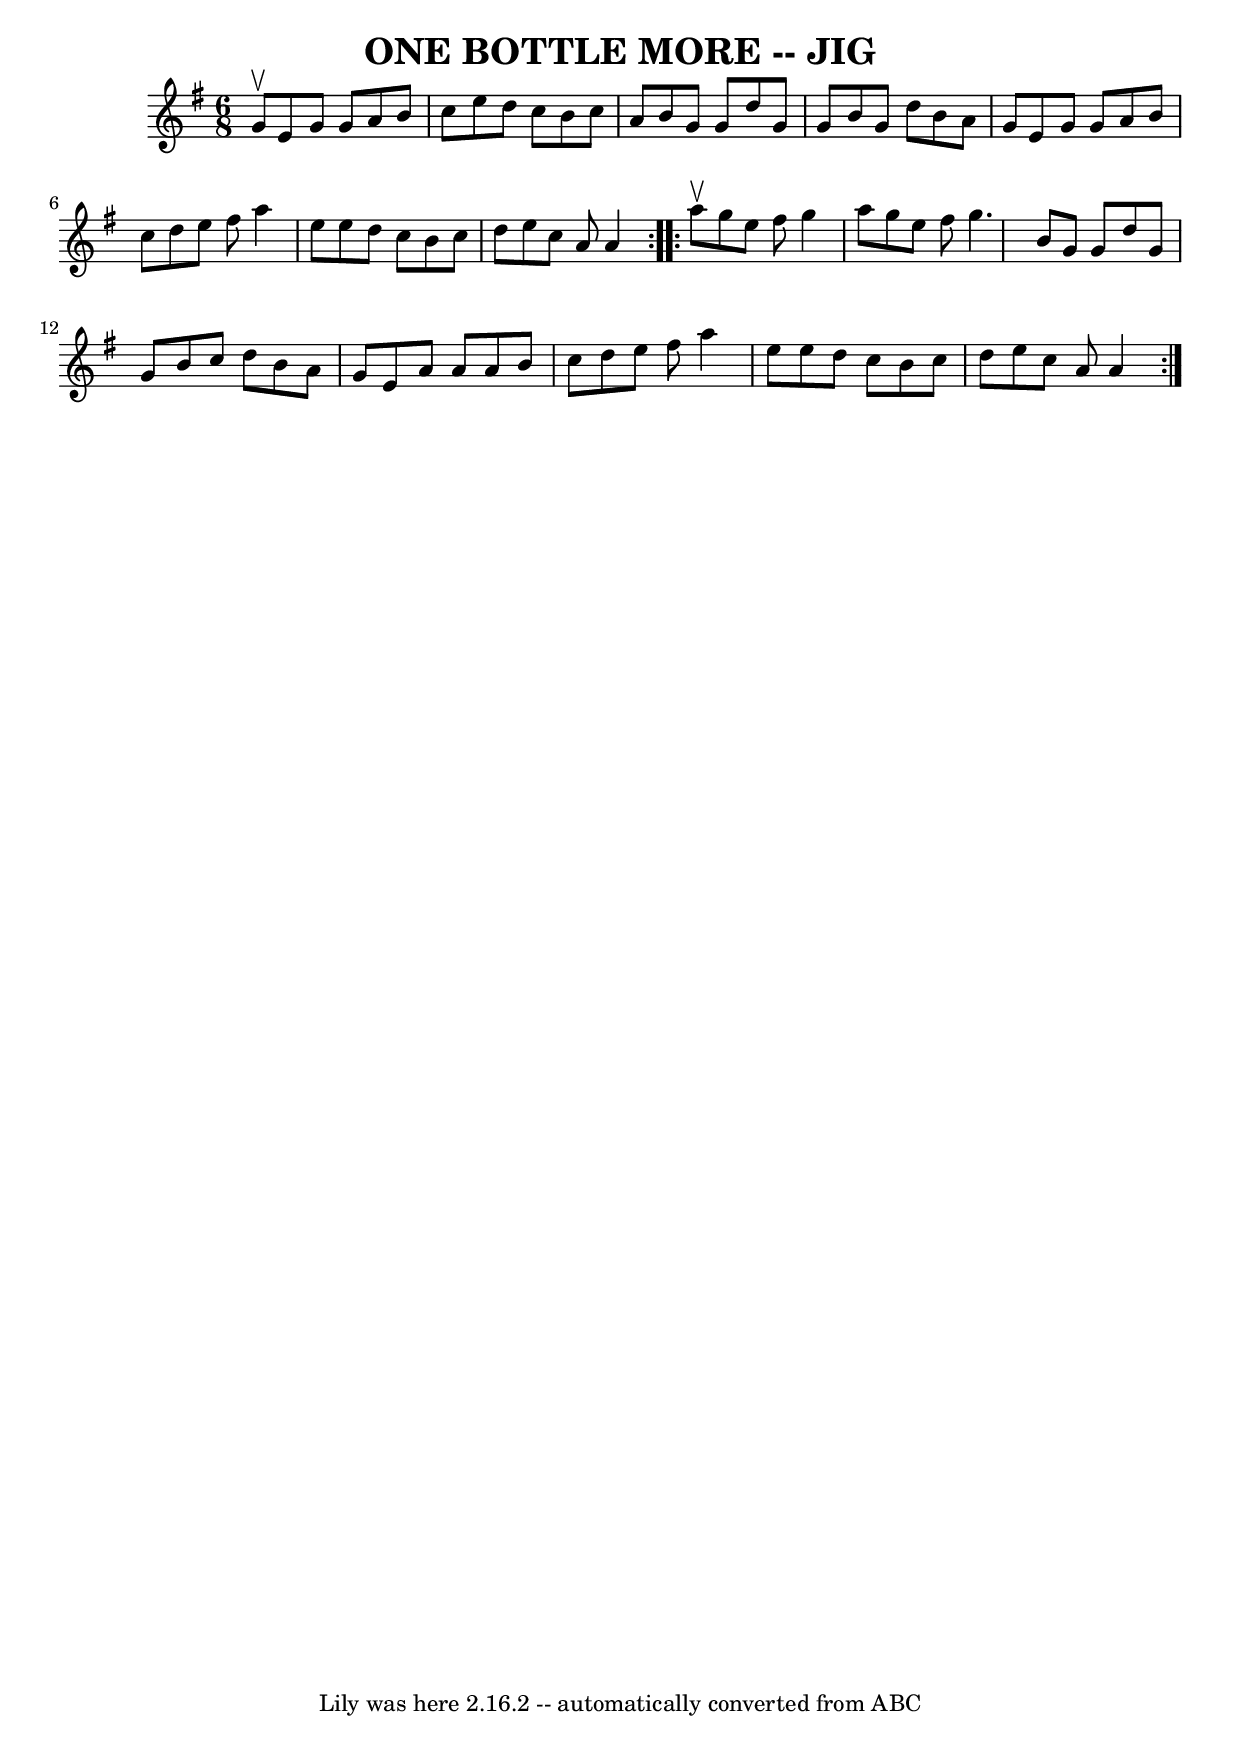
\version "2.16.2"
\include "Mammoth.ily"
\header {
  %% book = "Ryan's Mammoth Collection of Fiddle Tunes"
  crossRefNumber = "1"
  footnotes = ""
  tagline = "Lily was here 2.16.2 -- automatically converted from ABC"
  title = "ONE BOTTLE MORE -- JIG"

}
voicedefault =  {



  \repeat volta 2 {

    \time 6/8 
    \key a \dorian g'8^\upbow       |
    e'8 g'8 g'8    
    a'8 b'8 c''8    |
    e''8 d''8 c''8 b'8 c''8 a'8    
    |
    b'8 g'8 g'8 d''8 g'8 g'8    |
    b'8 g'8    
    d''8 b'8 a'8 g'8        |
    e'8 g'8 g'8 a'8 b'8    
    c''8    |
    d''8 e''8 fis''8 a''4 e''8    |
    e''8    
    d''8 c''8 b'8 c''8 d''8    |
    e''8 c''8 a'8 a'4    

  }     
  \repeat volta 2 {
    a''8^\upbow       |
    g''8 e''8 fis''8  
    g''4 a''8    |
    g''8 e''8 fis''8 g''4.    |
    b'8  
    g'8 g'8 d''8 g'8 g'8    |
    b'8 c''8 d''8 b'8    
    a'8 g'8        |
    e'8 a'8 a'8 a'8 b'8 c''8    
    |
    d''8 e''8 fis''8 a''4 e''8    |
    e''8 d''8    
    c''8 b'8 c''8 d''8    |
    e''8 c''8 a'8 a'4    
  }   

}

\score{
  <<

    \context Staff="default"
    {
      \voicedefault 
      
    }

  >>
  \layout {
    
  }
  \midi {
  }

}
